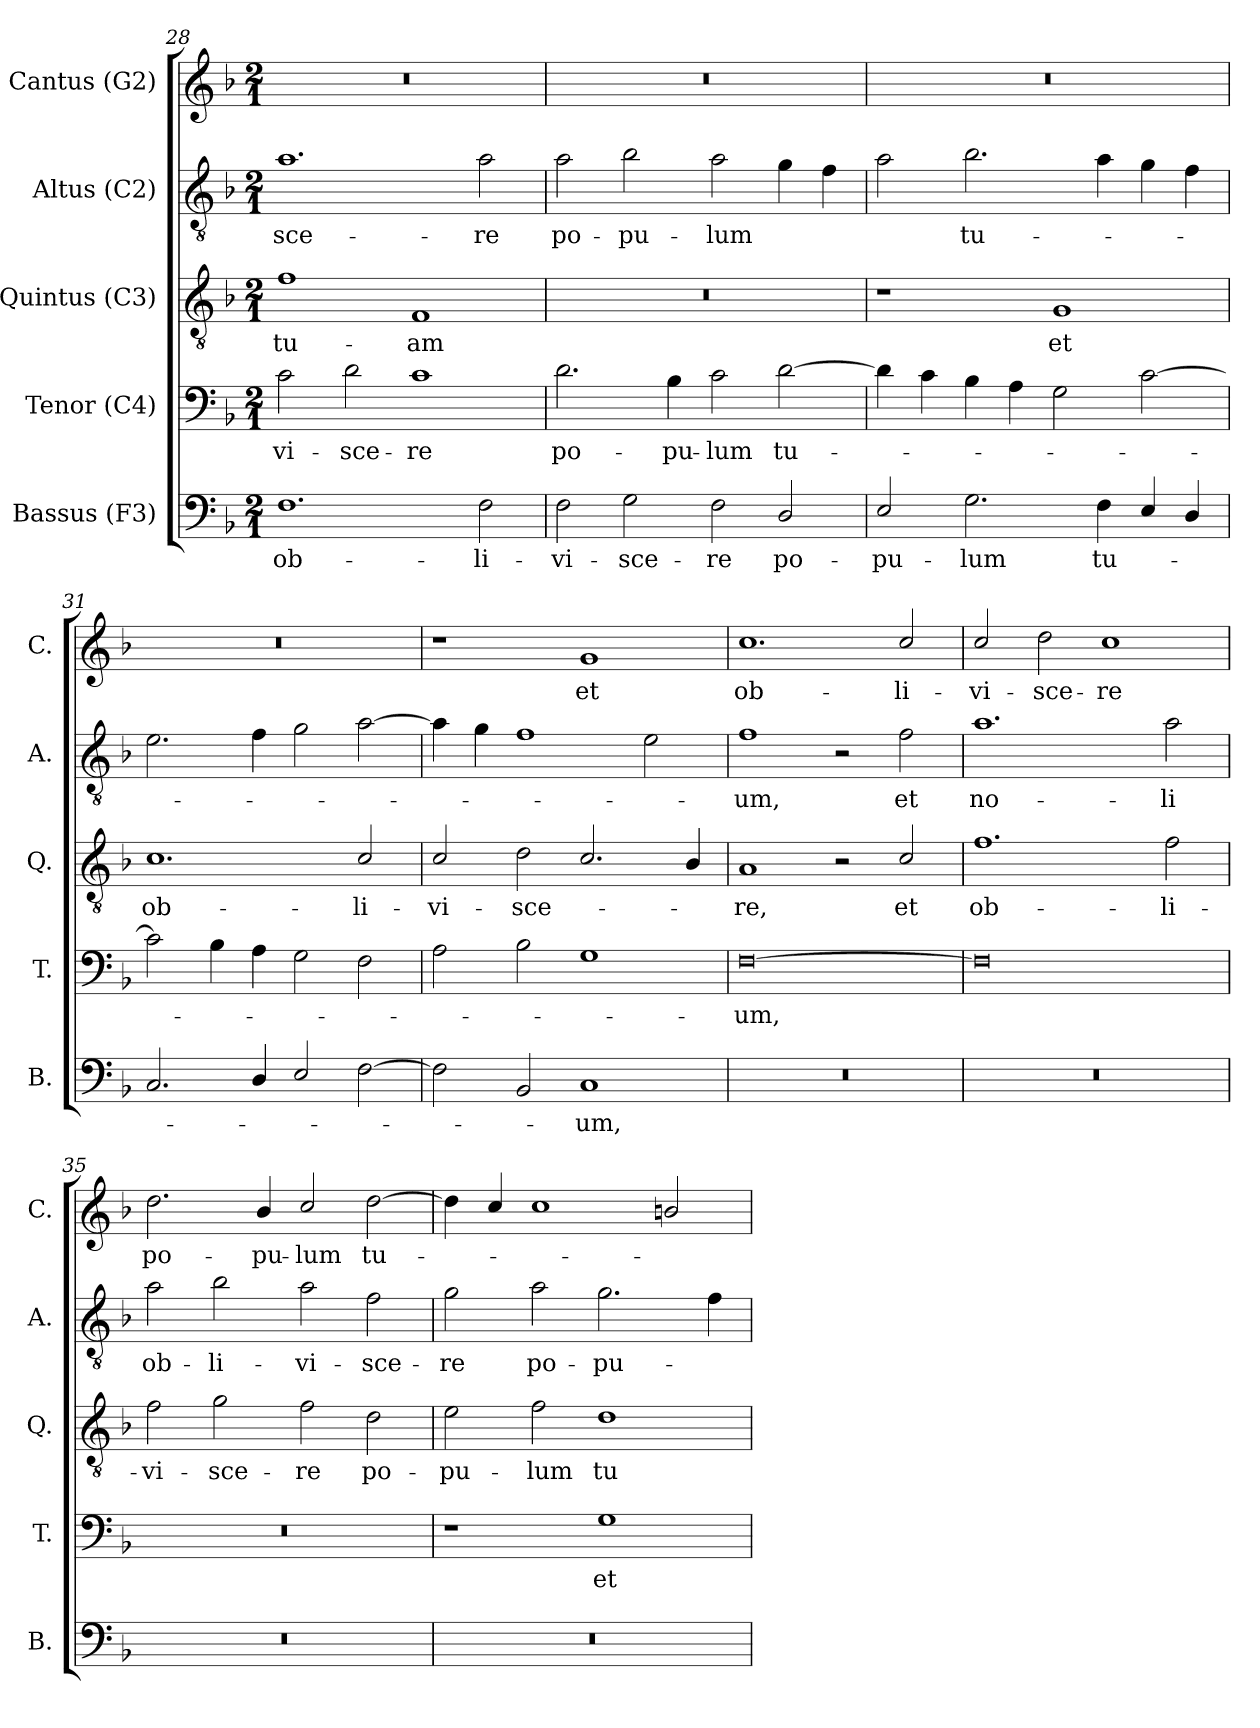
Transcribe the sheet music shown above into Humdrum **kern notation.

**kern	**text	**kern	**text	**kern	**text	**kern	**text	**kern	**text
*part5	*part5	*part4	*part4	*part3	*part3	*part2	*part2	*part1	*part1
*staff5	*staff5	*staff4	*staff4	*staff3	*staff3	*staff2	*staff2	*staff1	*staff1
*I"Bassus (F3)	*	*I"Tenor (C4)	*	*I"Quintus (C3)	*	*I"Altus (C2)	*	*I"Cantus (G2)	*
*I'B.	*	*I'T.	*	*I'Q.	*	*I'A.	*	*I'C.	*
*clefF4	*	*clefF4	*	*clefGv2	*	*clefGv2	*	*clefG2	*
*	*	*ITrd7c12	*	*ITrd7c12	*	*ITrd7c12	*	*	*
*k[b-]	*	*k[b-]	*	*k[b-]	*	*k[b-]	*	*k[b-]	*
*F:	*	*F:	*	*F:	*	*F:	*	*F:	*
*M2/1	*	*M2/1	*	*M2/1	*	*M2/1	*	*M2/1	*
=28	=28	=28	=28	=28	=28	=28	=28	=28	=28
!	!LO:LY:b	!	!LO:LY:b	!	!LO:LY:b	!	!LO:LY:b	!	!
1.F	ob-	2C\	-vi-	1F	tu-	1.A	-sce-	0r	.
!	!	!	!LO:LY:b	!	!	!	!	!	!
.	.	2D\	-sce-	.	.	.	.	.	.
!	!	!	!LO:LY:b	!	!LO:LY:b	!	!	!	!
.	.	1C	-re	1FF	-am	.	.	.	.
!	!LO:LY:b	!	!	!	!	!	!LO:LY:b	!	!
2F\	-li-	.	.	.	.	2A\	-re	.	.
=29	=29	=29	=29	=29	=29	=29	=29	=29	=29
!	!LO:LY:b	!	!LO:LY:b	!	!	!	!LO:LY:b	!	!
2F\	-vi-	2.D\	po-	0r	.	2A\	po-	0r	.
!	!LO:LY:b	!	!	!	!	!	!LO:LY:b	!	!
2G\	-sce-	.	.	.	.	2B-\	-pu-	.	.
!	!	!	!LO:LY:b	!	!	!	!	!	!
.	.	4BB-\	-pu-	.	.	.	.	.	.
!	!LO:LY:b	!	!LO:LY:b	!	!	!	!LO:LY:b	!	!
2F\	-re	2C\	-lum	.	.	2A\	-lum	.	.
!	!LO:LY:b	!	!LO:LY:b	!	!	!	!	!	!
2D/	po-	[2D\	tu-	.	.	4G\	.	.	.
.	.	.	.	.	.	4F\	.	.	.
=30	=30	=30	=30	=30	=30	=30	=30	=30	=30
!	!LO:LY:b	!	!	!	!	!	!	!	!
2E/	-pu-	4D\]	.	1r	.	2A\	.	0r	.
.	.	4C\	.	.	.	.	.	.	.
!	!LO:LY:b	!	!	!	!	!	!LO:LY:b	!	!
2.G\	-lum	4BB-\	.	.	.	2.B-\	tu-	.	.
.	.	4AA\	.	.	.	.	.	.	.
!	!	!	!	!	!LO:LY:b	!	!	!	!
.	.	2GG\	.	1GG	et	.	.	.	.
!	!LO:LY:b	!	!	!	!	!	!	!	!
4F\	tu-	.	.	.	.	4A\	.	.	.
4E/	.	[2C\	.	.	.	4G\	.	.	.
4D/	.	.	.	.	.	4F\	.	.	.
=31	=31	=31	=31	=31	=31	=31	=31	=31	=31
!	!	!	!	!	!LO:LY:b	!	!	!	!
2.C/	.	2C\]	.	1.C	ob-	2.E\	.	0r	.
.	.	4BB-\	.	.	.	.	.	.	.
4D/	.	4AA\	.	.	.	4F\	.	.	.
2E/	.	2GG\	.	.	.	2G\	.	.	.
!	!	!	!	!	!LO:LY:b	!	!	!	!
[2F\	.	2FF\	.	2C/	-li-	[2A\	.	.	.
=32	=32	=32	=32	=32	=32	=32	=32	=32	=32
!	!	!	!	!	!LO:LY:b	!	!	!	!
2F\]	.	2AA\	.	2C/	-vi-	4A\]	.	1r	.
.	.	.	.	.	.	4G\	.	.	.
!	!	!	!	!	!LO:LY:b	!	!	!	!
2BB-/	.	2BB-\	.	2D\	-sce-	1F	.	.	.
!	!LO:LY:b	!	!	!	!	!	!	!	!LO:LY:b
1C	-um,	1GG	.	2.C/	.	.	.	1g	et
.	.	.	.	.	.	2E\	.	.	.
.	.	.	.	4BB-/	.	.	.	.	.
=33	=33	=33	=33	=33	=33	=33	=33	=33	=33
!	!	!	!LO:LY:b	!	!LO:LY:b	!	!LO:LY:b	!	!LO:LY:b
0r	.	[0FF	-um,	1AA	-re,	1F	-um,	1.cc	ob-
.	.	.	.	2r	.	2r	.	.	.
!	!	!	!	!	!LO:LY:b	!	!LO:LY:b	!	!LO:LY:b
.	.	.	.	2C/	et	2F\	et	2cc/	-li-
=34	=34	=34	=34	=34	=34	=34	=34	=34	=34
!	!	!	!	!	!LO:LY:b	!	!LO:LY:b	!	!LO:LY:b
0r	.	0FF]	.	1.F	ob-	1.A	no-	2cc/	-vi-
!	!	!	!	!	!	!	!	!	!LO:LY:b
.	.	.	.	.	.	.	.	2dd\	-sce-
!	!	!	!	!	!	!	!	!	!LO:LY:b
.	.	.	.	.	.	.	.	1cc	-re
!	!	!	!	!	!LO:LY:b	!	!LO:LY:b	!	!
.	.	.	.	2F\	-li-	2A\	-li	.	.
=35	=35	=35	=35	=35	=35	=35	=35	=35	=35
!	!	!	!	!	!LO:LY:b	!	!LO:LY:b	!	!LO:LY:b
0r	.	0r	.	2F\	-vi-	2A\	ob-	2.dd\	po-
!	!	!	!	!	!LO:LY:b	!	!LO:LY:b	!	!
.	.	.	.	2G\	-sce-	2B-\	-li-	.	.
!	!	!	!	!	!	!	!	!	!LO:LY:b
.	.	.	.	.	.	.	.	4b-/	-pu-
!	!	!	!	!	!LO:LY:b	!	!LO:LY:b	!	!LO:LY:b
.	.	.	.	2F\	-re	2A\	-vi-	2cc/	-lum
!	!	!	!	!	!LO:LY:b	!	!LO:LY:b	!	!LO:LY:b
.	.	.	.	2D\	po-	2F\	-sce-	[2dd\	tu-
=36	=36	=36	=36	=36	=36	=36	=36	=36	=36
!	!	!	!	!	!LO:LY:b	!	!LO:LY:b	!	!
0r	.	1r	.	2E\	-pu-	2G\	-re	4dd\]	.
.	.	.	.	.	.	.	.	4cc/	.
!	!	!	!	!	!LO:LY:b	!	!LO:LY:b	!	!
.	.	.	.	2F\	-lum	2A\	po-	1cc	.
!	!	!	!LO:LY:b	!	!LO:LY:b	!	!LO:LY:b	!	!
.	.	1GG	et	1D	tu-	2.G\	-pu-	.	.
.	.	.	.	.	.	.	.	2bn/	.
.	.	.	.	.	.	4F\	.	.	.
=	=	=	=	=	=	=	=	=	=
*-	*-	*-	*-	*-	*-	*-	*-	*-	*-
